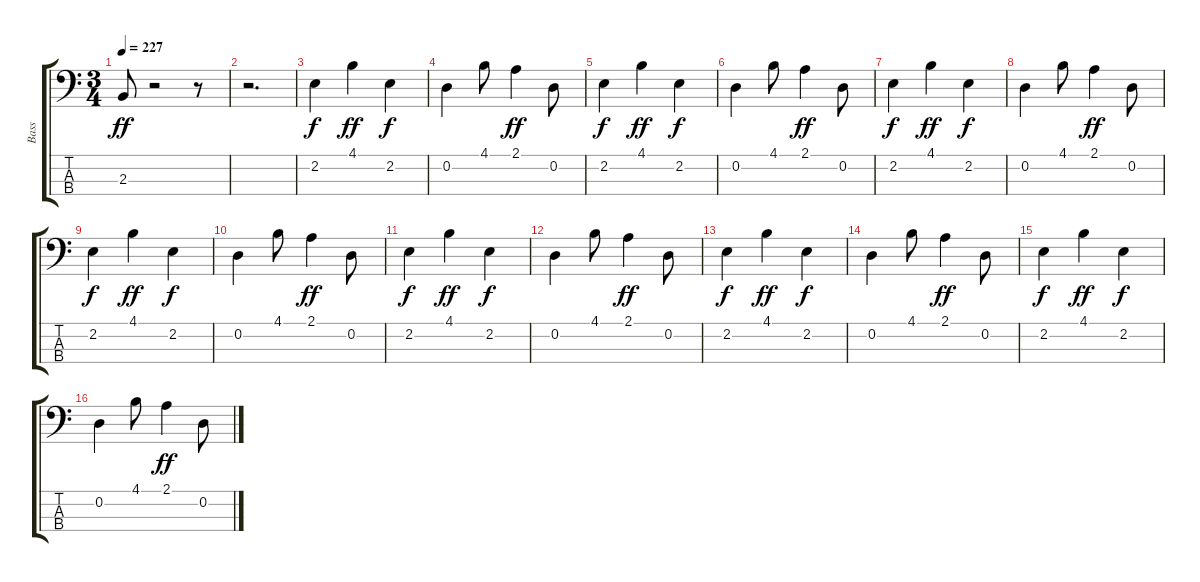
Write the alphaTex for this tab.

\track ("Bass" "Bass") {instrument electricbassfinger}
\staff {score tabs}
\tuning (G2 D2 A1 E1) {hide}
\ts (3 4)
\tempo 227
\clef f4
\ks c
2.3.8{dy ff} r.2 r.8 |
r.2{d} |
2.2.4{dy f} 4.1.4{dy ff} 2.2.4{dy f} |
0.2.4 4.1.8 2.1.4{dy ff} 0.2.8 |
2.2.4{dy f} 4.1.4{dy ff} 2.2.4{dy f} |
0.2.4 4.1.8 2.1.4{dy ff} 0.2.8 |
2.2.4{dy f} 4.1.4{dy ff} 2.2.4{dy f} |
0.2.4 4.1.8 2.1.4{dy ff} 0.2.8 |
2.2.4{dy f} 4.1.4{dy ff} 2.2.4{dy f} |
0.2.4 4.1.8 2.1.4{dy ff} 0.2.8 |
2.2.4{dy f} 4.1.4{dy ff} 2.2.4{dy f} |
0.2.4 4.1.8 2.1.4{dy ff} 0.2.8 |
2.2.4{dy f} 4.1.4{dy ff} 2.2.4{dy f} |
0.2.4 4.1.8 2.1.4{dy ff} 0.2.8 |
2.2.4{dy f} 4.1.4{dy ff} 2.2.4{dy f} |
0.2.4 4.1.8 2.1.4{dy ff} 0.2.8
